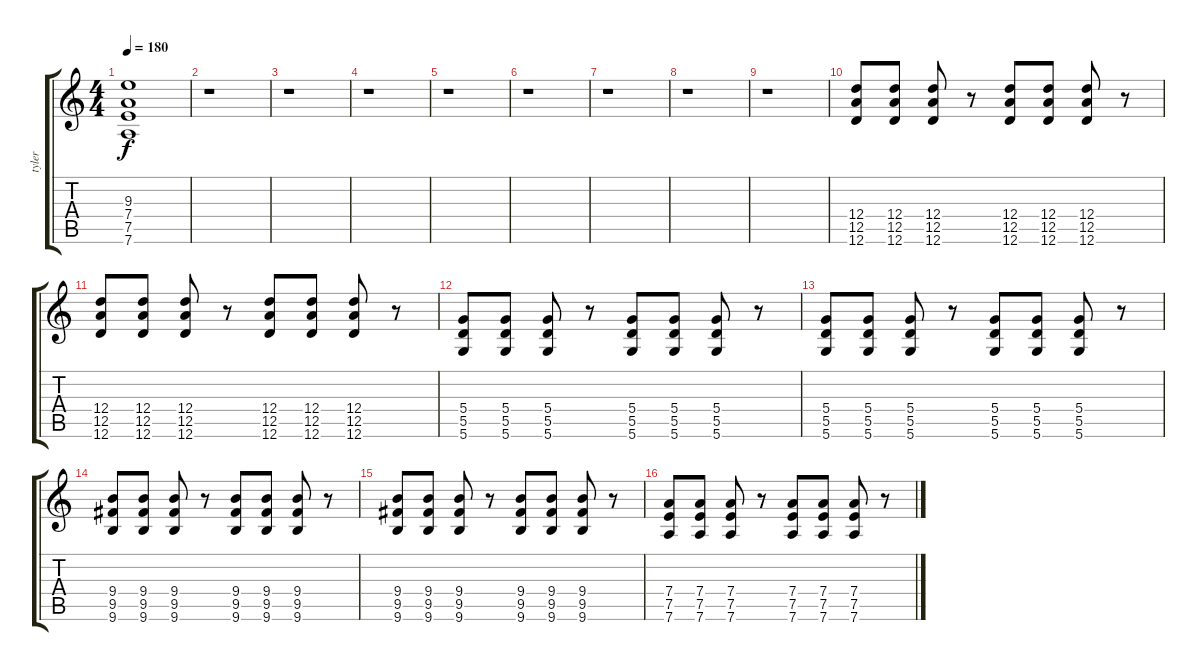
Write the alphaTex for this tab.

\track ("tyler" "tyler") {instrument distortionguitar}
\staff {score tabs}
\tuning (E4 B3 G3 D3 A2 D2) {hide}
\ts (4 4)
\tempo 180
\clef g2
\ks c
(9.3 7.4 7.5 7.6).1{dy f} |
r.1 |
r.1 |
r.1 |
r.1 |
r.1 |
r.1 |
r.1 |
r.1 |
(12.4 12.5 12.6).8 (12.4 12.5 12.6).8 (12.4 12.5 12.6).8 r.8 (12.4 12.5 12.6).8 (12.4 12.5 12.6).8 (12.4 12.5 12.6).8 r.8 |
(12.4 12.5 12.6).8 (12.4 12.5 12.6).8 (12.4 12.5 12.6).8 r.8 (12.4 12.5 12.6).8 (12.4 12.5 12.6).8 (12.4 12.5 12.6).8 r.8 |
(5.4 5.5 5.6).8 (5.4 5.5 5.6).8 (5.4 5.5 5.6).8 r.8 (5.4 5.5 5.6).8 (5.4 5.5 5.6).8 (5.4 5.5 5.6).8 r.8 |
(5.4 5.5 5.6).8 (5.4 5.5 5.6).8 (5.4 5.5 5.6).8 r.8 (5.4 5.5 5.6).8 (5.4 5.5 5.6).8 (5.4 5.5 5.6).8 r.8 |
(9.4 9.5 9.6).8 (9.4 9.5 9.6).8 (9.4 9.5 9.6).8 r.8 (9.4 9.5 9.6).8 (9.4 9.5 9.6).8 (9.4 9.5 9.6).8 r.8 |
(9.4 9.5 9.6).8 (9.4 9.5 9.6).8 (9.4 9.5 9.6).8 r.8 (9.4 9.5 9.6).8 (9.4 9.5 9.6).8 (9.4 9.5 9.6).8 r.8 |
(7.4 7.5 7.6).8 (7.4 7.5 7.6).8 (7.4 7.5 7.6).8 r.8 (7.4 7.5 7.6).8 (7.4 7.5 7.6).8 (7.4 7.5 7.6).8 r.8
